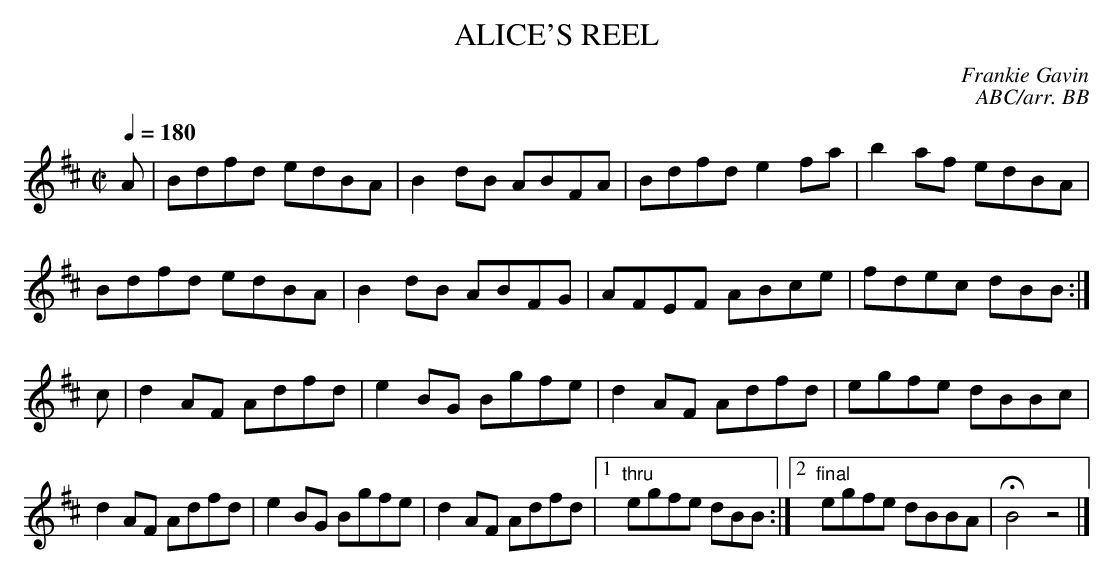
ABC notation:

X:1
T:ALICE'S REEL
C:Frankie Gavin
C:ABC/arr. BB
Q:1/4=180
M:C|
K:Bm % transposed from Em
A|Bdfd edBA|B2dB ABFA|Bdfd e2fa|b2af edBA|
Bdfd edBA|B2dB ABFG|AFEF ABce|fdec dBB :|
c|d2AF Adfd|e2BG Bgfe|d2AF Adfd|egfe dBBc|
d2AF Adfd|e2BG Bgfe|d2AF Adfd|1 "thru"egfe dBB:|\
[2 "final"egfe dBBA|HB4z4|]
